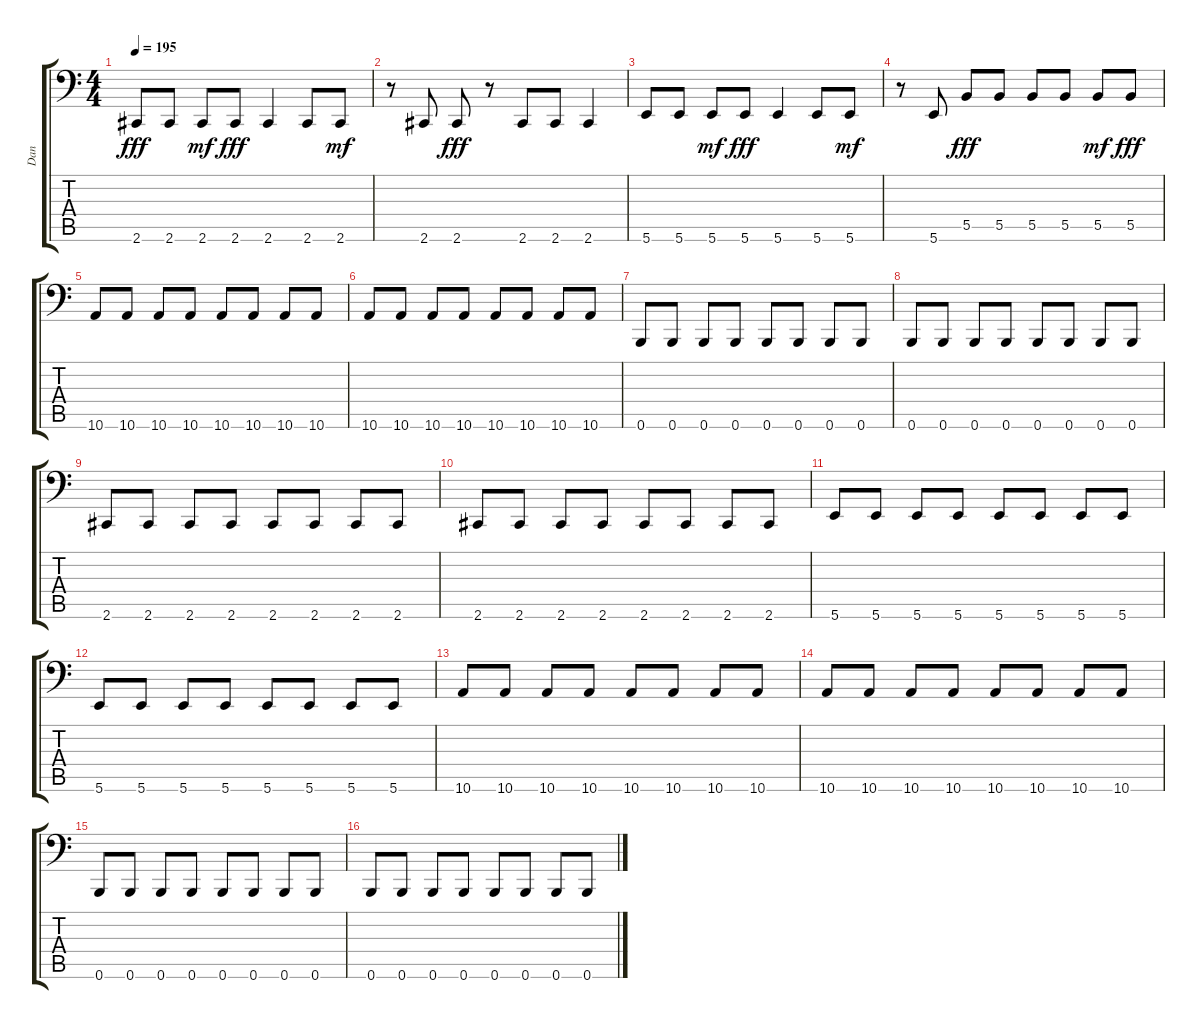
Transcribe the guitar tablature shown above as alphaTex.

\track ("Dan" "Dan") {instrument electricbassfinger}
\staff {score tabs}
\tuning (Db3 Ab2 E2 B1 Gb1 B0) {hide}
\ts (4 4)
\tempo 195
\clef f4
\ks c
2.6.8{dy fff} 2.6.8 2.6.8{dy mf} 2.6.8{dy fff} 2.6.4 2.6.8 2.6.8{dy mf} |
r.8 2.6.8 2.6.8{dy fff} r.8 2.6.8 2.6.8 2.6.4 |
5.6.8 5.6.8 5.6.8{dy mf} 5.6.8{dy fff} 5.6.4 5.6.8 5.6.8{dy mf} |
r.8 5.6.8 5.5.8{dy fff} 5.5.8 5.5.8 5.5.8 5.5.8{dy mf} 5.5.8{dy fff} |
10.6.8 10.6.8 10.6.8 10.6.8 10.6.8 10.6.8 10.6.8 10.6.8 |
10.6.8 10.6.8 10.6.8 10.6.8 10.6.8 10.6.8 10.6.8 10.6.8 |
0.6.8 0.6.8 0.6.8 0.6.8 0.6.8 0.6.8 0.6.8 0.6.8 |
0.6.8 0.6.8 0.6.8 0.6.8 0.6.8 0.6.8 0.6.8 0.6.8 |
2.6.8 2.6.8 2.6.8 2.6.8 2.6.8 2.6.8 2.6.8 2.6.8 |
2.6.8 2.6.8 2.6.8 2.6.8 2.6.8 2.6.8 2.6.8 2.6.8 |
5.6.8 5.6.8 5.6.8 5.6.8 5.6.8 5.6.8 5.6.8 5.6.8 |
5.6.8 5.6.8 5.6.8 5.6.8 5.6.8 5.6.8 5.6.8 5.6.8 |
10.6.8 10.6.8 10.6.8 10.6.8 10.6.8 10.6.8 10.6.8 10.6.8 |
10.6.8 10.6.8 10.6.8 10.6.8 10.6.8 10.6.8 10.6.8 10.6.8 |
0.6.8 0.6.8 0.6.8 0.6.8 0.6.8 0.6.8 0.6.8 0.6.8 |
0.6.8 0.6.8 0.6.8 0.6.8 0.6.8 0.6.8 0.6.8 0.6.8
